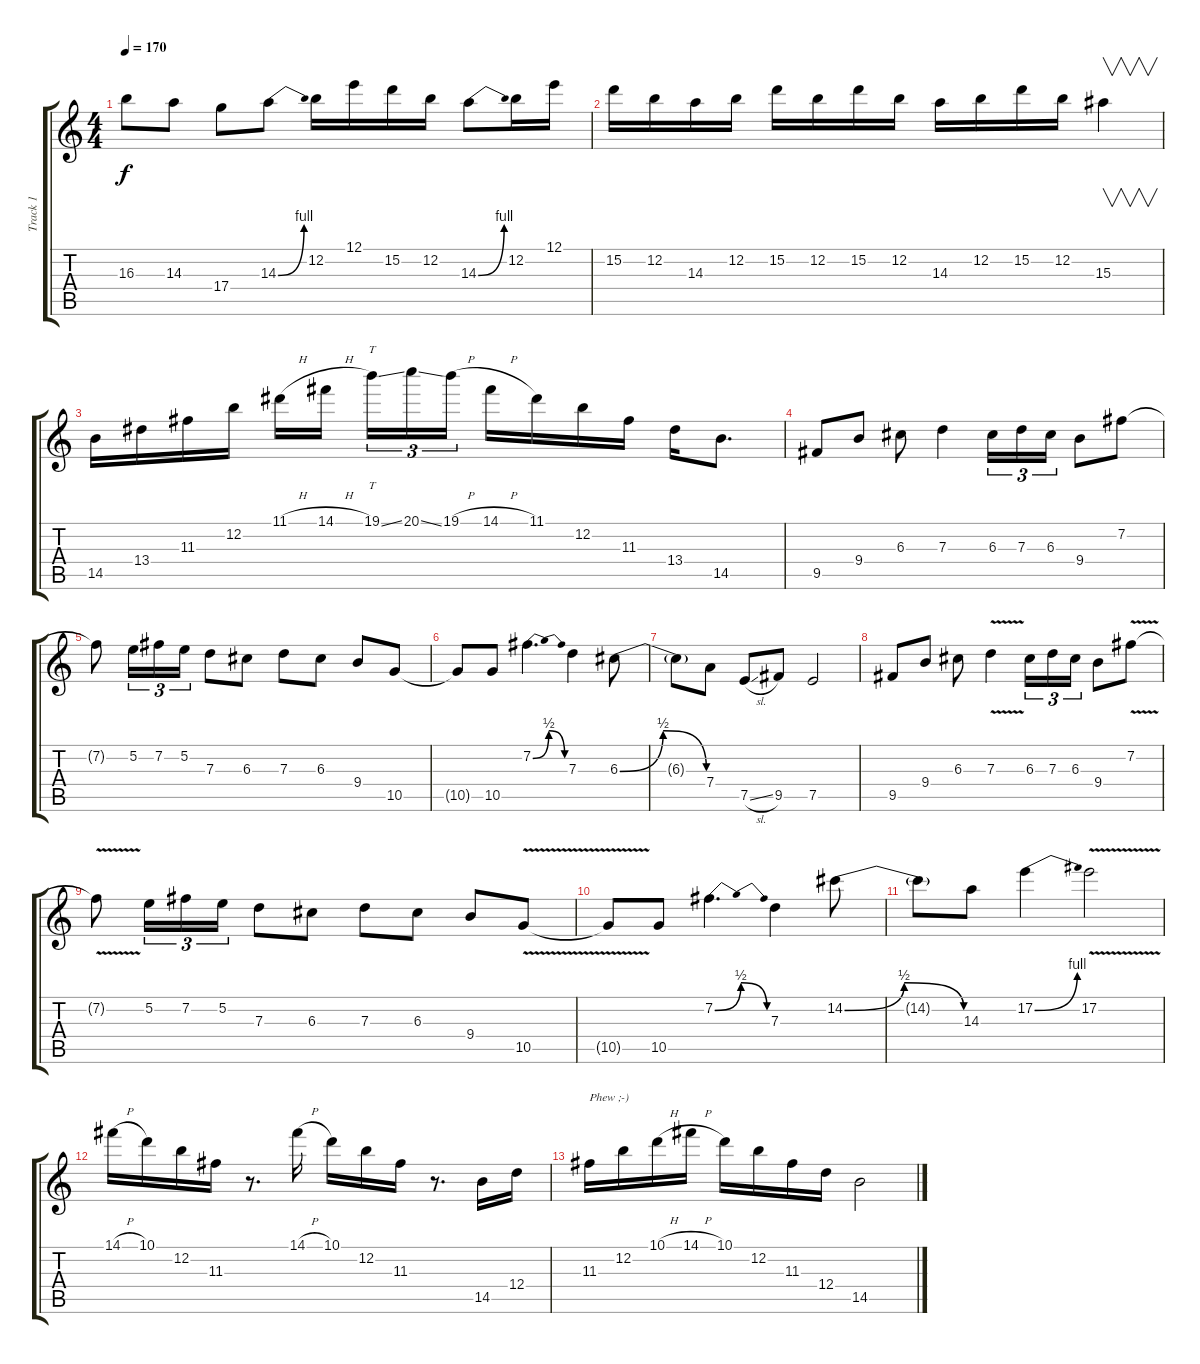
\track ("Track 1" "Track 1") {instrument overdrivenguitar}
\staff {score tabs}
\tuning (E4 B3 G3 D3 A2 E2) {hide}
\ts (4 4)
\tempo 170
\clef g2
\ks c
16.3.8{dy f} 14.3.8 17.4.8 14.3{be (bend 0 0 60 4)}.8 12.2.16 12.1.16 15.2.16 12.2.16 14.3{be (bend 0 0 60 4)}.8 12.2.16 12.1.16 |
15.2.16 12.2.16 14.3.16 12.2.16 15.2.16 12.2.16 15.2.16 12.2.16 14.3.16 12.2.16 15.2.16 12.2.16 15.3.4{v} |
14.5.16 13.4.16 11.3.16 12.2.16 11.1{h}.16 14.1{h}.16{beam splitsecondary} 19.1{ss}.16{tt tu (3 2)} 20.1{ss}.16{tu (3 2)} 19.1{h}.16{tu (3 2)} 14.1{h}.16 11.1.16 12.2.16 11.3.16 13.4.16 14.5.8{d} |
9.5.8 9.4.8 6.3.8 7.3.4 6.3.16{tu (3 2)} 7.3.16{tu (3 2)} 6.3.16{tu (3 2)} 9.4.8 7.2.8 |
7.2{t}.8 5.2.16{tu (3 2)} 7.2.16{tu (3 2)} 5.2.16{tu (3 2)} 7.3.8 6.3.8 7.3.8 6.3.8 9.4.8 10.5.8 |
10.5{t}.8 10.5.8 7.2{be (bendrelease 0 0 30 2 30 2 60 0)}.4{d} 7.3.4 6.3{be (bendrelease 0 0 29 2 29 2 60 0)}.8 |
6.3{t}.8 7.4.8 7.5{sl}.8 9.5.8 7.5.2 |
9.5.8 9.4.8 6.3.8 7.3{v}.4 6.3.16{tu (3 2)} 7.3.16{tu (3 2)} 6.3.16{tu (3 2)} 9.4.8 7.2{v}.8 |
7.2{t}.8 5.2.16{tu (3 2)} 7.2.16{tu (3 2)} 5.2.16{tu (3 2)} 7.3.8 6.3.8 7.3.8 6.3.8 9.4.8 10.5{v}.8 |
10.5{t}.8 10.5.8 7.2{be (bendrelease 0 0 30 2 30 2 60 0)}.4{d} 7.3.4 14.2{be (bendrelease 0 0 30 2 30 2 60 0)}.8 |
14.2{t}.8 14.3.8 17.2{be (bend 0 0 60 4)}.4 17.2{v}.2 |
14.1{h}.16 10.1.16 12.2.16 11.3.16 r.8{d} 14.1{h}.16 10.1.16 12.2.16 11.3.16 r.8{d} 14.5.16 12.4.16 |
11.3.16{txt "Phew ;-)"} 12.2.16 10.1{h}.16 14.1{h}.16 10.1.16 12.2.16 11.3.16 12.4.16 14.5.2
